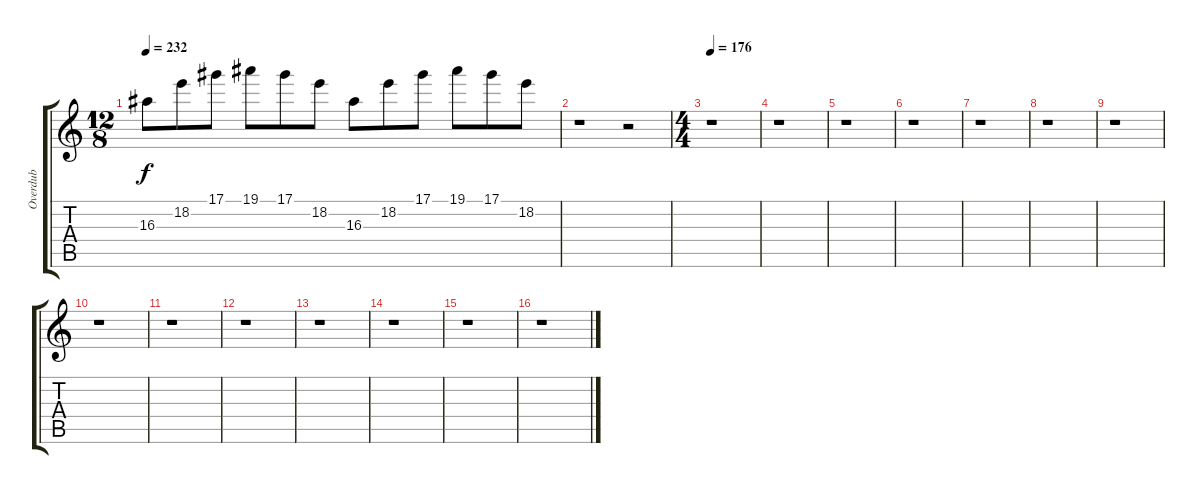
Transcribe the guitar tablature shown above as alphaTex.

\track ("Overdub" "Overdub") {instrument overdrivenguitar}
\staff {score tabs}
\tuning (Eb4 Bb3 Gb3 Db3 Ab2 Db2) {hide}
\ts (12 8)
\tempo 232
\clef g2
\ks c
16.3.8{dy f} 18.2.8 17.1.8 19.1.8 17.1.8 18.2.8 16.3.8 18.2.8 17.1.8 19.1.8 17.1.8 18.2.8 |
r.1 r.2 |
\ts (4 4)
\tempo 176
r.1 |
r.1 |
r.1 |
r.1 |
r.1 |
r.1 |
r.1 |
r.1 |
r.1 |
r.1 |
r.1 |
r.1 |
r.1 |
r.1
